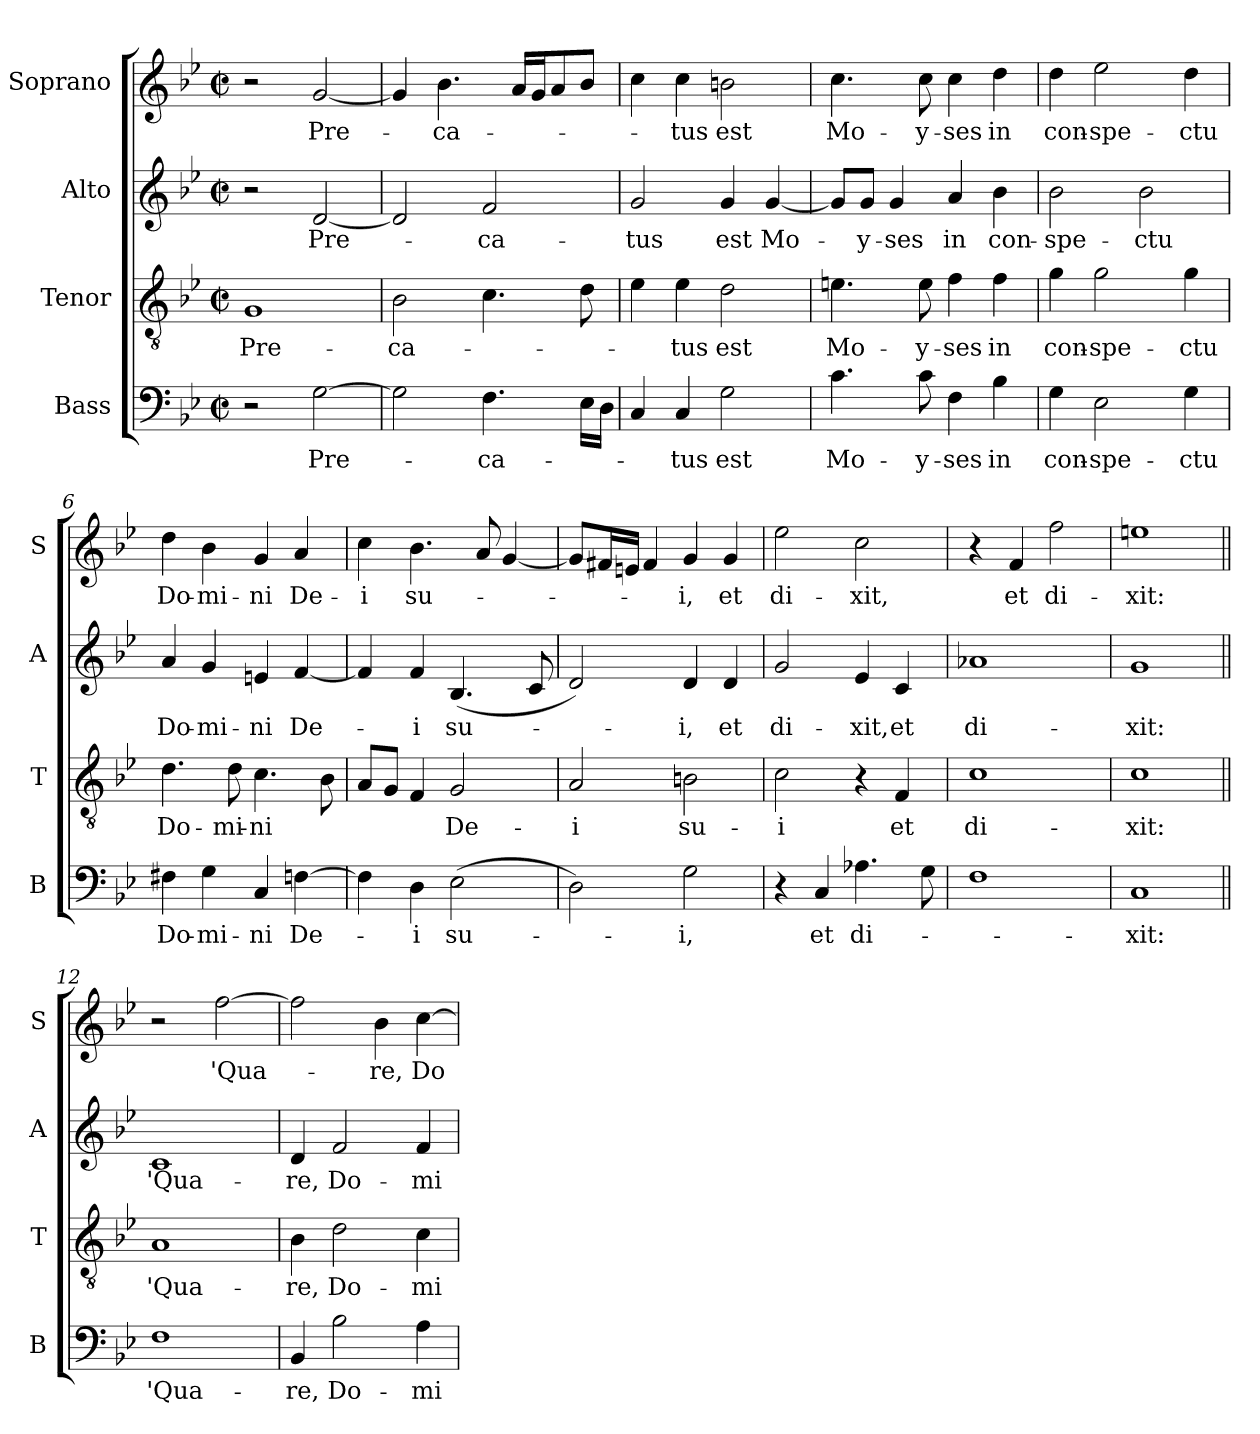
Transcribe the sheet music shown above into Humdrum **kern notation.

**kern	**text	**kern	**text	**kern	**text	**kern	**text
*part4	*part4	*part3	*part3	*part2	*part2	*part1	*part1
*staff4	*staff4	*staff3	*staff3	*staff2	*staff2	*staff1	*staff1
*I"Bass	*	*I"Tenor	*	*I"Alto	*	*I"Soprano	*
*I'B	*	*I'T	*	*I'A	*	*I'S	*
*clefF4	*	*clefGv2	*	*clefG2	*	*clefG2	*
*k[b-e-]	*	*k[b-e-]	*	*k[b-e-]	*	*k[b-e-]	*
*B-:	*	*B-:	*	*B-:	*	*B-:	*
*M2/2	*	*M2/2	*	*M2/2	*	*M2/2	*
*met(c|)	*	*met(c|)	*	*met(c|)	*	*met(c|)	*
=1	=1	=1	=1	=1	=1	=1	=1
2r	.	1G	Pre-	2r	.	2r	.
[2G\	Pre-	.	.	[2d/	Pre-	[2g/	Pre-
=2	=2	=2	=2	=2	=2	=2	=2
2G\]	.	2B-\	-ca-	2d/]	.	4g/]	.
.	.	.	.	.	.	4.b-\	-ca-
4.F\	-ca-	4.c\	.	2f/	-ca-	.	.
.	.	.	.	.	.	16a/LL	.
.	.	.	.	.	.	16g/J	.
.	.	.	.	.	.	8a/	.
16E-\LL	.	8d\	.	.	.	8b-/J	.
16D\JJ	.	.	.	.	.	.	.
=3	=3	=3	=3	=3	=3	=3	=3
4C/	.	4e-\	.	2g/	-tus	4cc\	.
4C/	-tus	4e-\	-tus	.	.	4cc\	-tus
2G\	est	2d\	est	4g/	est	2bn\	est
.	.	.	.	[4g/	Mo-	.	.
=4	=4	=4	=4	=4	=4	=4	=4
4.c\	Mo-	4.en\	Mo-	8g/L]	.	4.cc\	Mo-
.	.	.	.	8g/J	-y-	.	.
.	.	.	.	4g/	-ses	.	.
8c\	-y-	8e\	-y-	.	.	8cc\	-y-
4F\	-ses	4f\	-ses	4a/	in	4cc\	-ses
4B-\	in	4f\	in	4b-\	con-	4dd\	in
!!LO:LB:g=z
=5	=5	=5	=5	=5	=5	=5	=5
4G\	con-	4g\	con-	2b-\	-spe-	4dd\	con-
2E-\	-spe-	2g\	-spe-	.	.	2ee-\	-spe-
.	.	.	.	2b-\	-ctu	.	.
4G\	-ctu	4g\	-ctu	.	.	4dd\	-ctu
=6	=6	=6	=6	=6	=6	=6	=6
4F#X\	Do-	4.d\	Do-	4a/	Do-	4dd\	Do-
4G\	-mi-	.	.	4g/	-mi-	4b-\	-mi-
.	.	8d\	-mi-	.	.	.	.
4C/	-ni	4.c\	-ni	4en/	-ni	4g/	-ni
[4Fn\	De-	.	.	[4f/	De-	4a/	De-
.	.	8B-\	.	.	.	.	.
=7	=7	=7	=7	=7	=7	=7	=7
4F\]	.	8A/L	.	4f/]	.	4cc\	-i
.	.	8G/J	.	.	.	.	.
4D\	-i	4F/	.	4f/	-i	4.b-\	su-
(2E-\	su-	2G/	De-	(4.B-/	su-	.	.
.	.	.	.	.	.	8a/	.
.	.	.	.	.	.	[4g/	.
.	.	.	.	8c/	.	.	.
=8	=8	=8	=8	=8	=8	=8	=8
2D\)	.	2A/	-i	2d/)	.	8g/L]	.
.	.	.	.	.	.	16f#X/L	.
.	.	.	.	.	.	16en/JJ	.
.	.	.	.	.	.	4f#/	.
2G\	-i,	2Bn\	su-	4d/	-i,	4g/	-i,
.	.	.	.	4d/	et	4g/	et
=9	=9	=9	=9	=9	=9	=9	=9
4r	.	2c\	-i	2g/	di-	2ee-\	di-
4C/	et	.	.	.	.	.	.
4.A-X\	di-	4r	.	4e-/	-xit,	2cc\	-xit,
.	.	4F/	et	4c/	et	.	.
8G\	.	.	.	.	.	.	.
!!LO:PB:g=z
=10	=10	=10	=10	=10	=10	=10	=10
1F	.	1c	di-	1a-X	di-	4r	.
.	.	.	.	.	.	4f/	et
.	.	.	.	.	.	2ff\	di-
=11	=11	=11	=11	=11	=11	=11	=11
1C	-xit:	1c	-xit:	1g	-xit:	1een	-xit:
=12||	=12||	=12||	=12||	=12||	=12||	=12||	=12||
1F	'Qua-	1A	'Qua-	1c	'Qua-	2r	.
.	.	.	.	.	.	[2ff\	'Qua-
=13	=13	=13	=13	=13	=13	=13	=13
4BB-/	-re,	4B-\	-re,	4d/	-re,	2ff\]	.
2B-\	Do-	2d\	Do-	2f/	Do-	.	.
.	.	.	.	.	.	4b-\	-re,
4A\	-mi-	4c\	-mi-	4f/	-mi-	[4cc\	Do-
=	=	=	=	=	=	=	=
*-	*-	*-	*-	*-	*-	*-	*-
